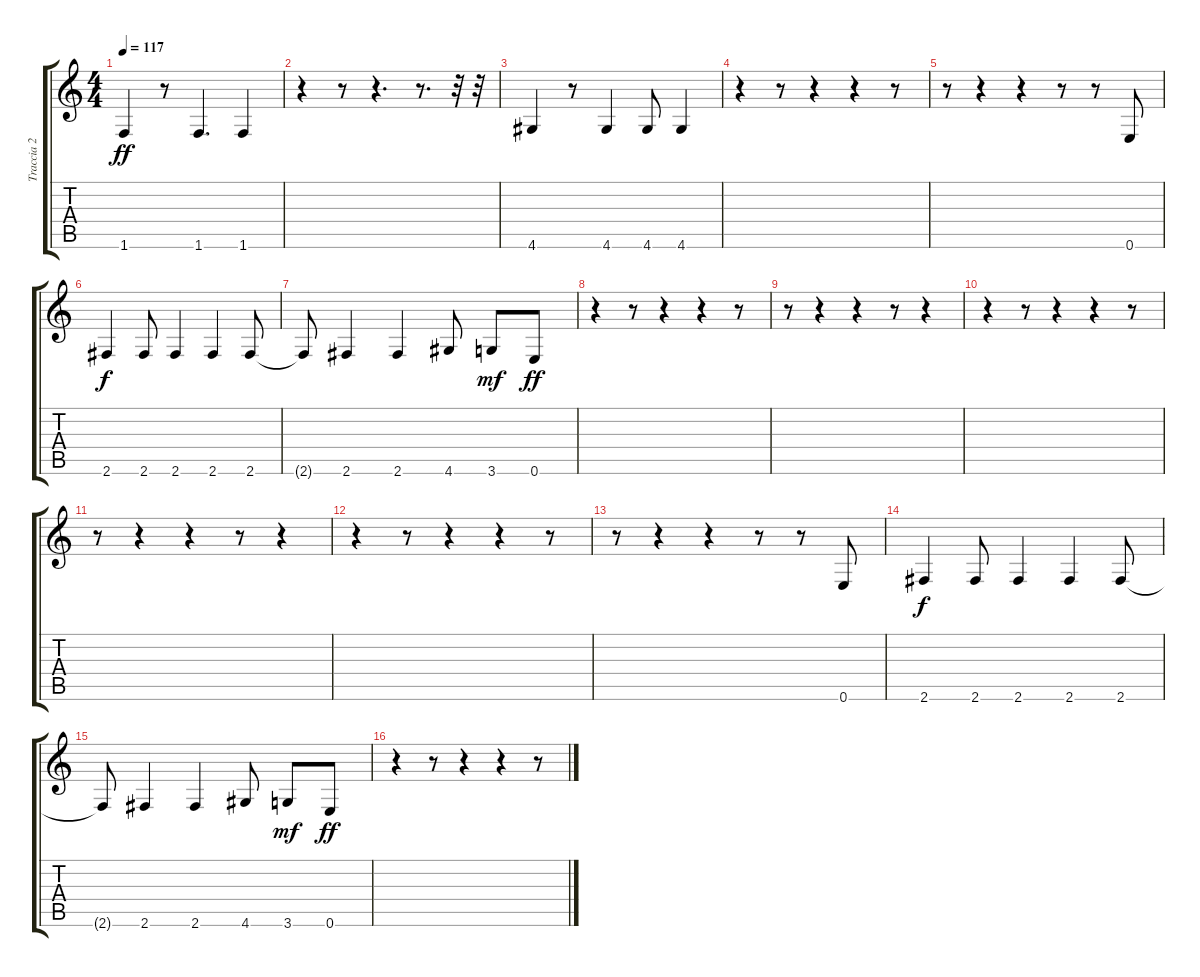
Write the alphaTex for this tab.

\track ("Traccia 2" "Traccia 2") {instrument fretlessbass}
\staff {score tabs}
\tuning (E4 B3 G3 D3 A2 E2) {hide}
\ts (4 4)
\tempo 117
\clef g2
\ks c
1.6.4{dy ff} r.8 1.6.4{d} 1.6.4 |
r.4 r.8 r.4{d} r.8{d} r.32 r.32 |
4.6.4 r.8 4.6.4 4.6.8 4.6.4 |
r.4 r.8 r.4 r.4 r.8 |
r.8 r.4 r.4 r.8 r.8 0.6.8 |
2.6.4{dy f} 2.6.8 2.6.4 2.6.4 2.6.8 |
2.6{t}.8 2.6.4 2.6.4 4.6.8 3.6.8{dy mf} 0.6.8{dy ff} |
r.4 r.8 r.4 r.4 r.8 |
r.8 r.4 r.4 r.8 r.4 |
r.4 r.8 r.4 r.4 r.8 |
r.8 r.4 r.4 r.8 r.4 |
r.4 r.8 r.4 r.4 r.8 |
r.8 r.4 r.4 r.8 r.8 0.6.8 |
2.6.4{dy f} 2.6.8 2.6.4 2.6.4 2.6.8 |
2.6{t}.8 2.6.4 2.6.4 4.6.8 3.6.8{dy mf} 0.6.8{dy ff} |
r.4 r.8 r.4 r.4 r.8
